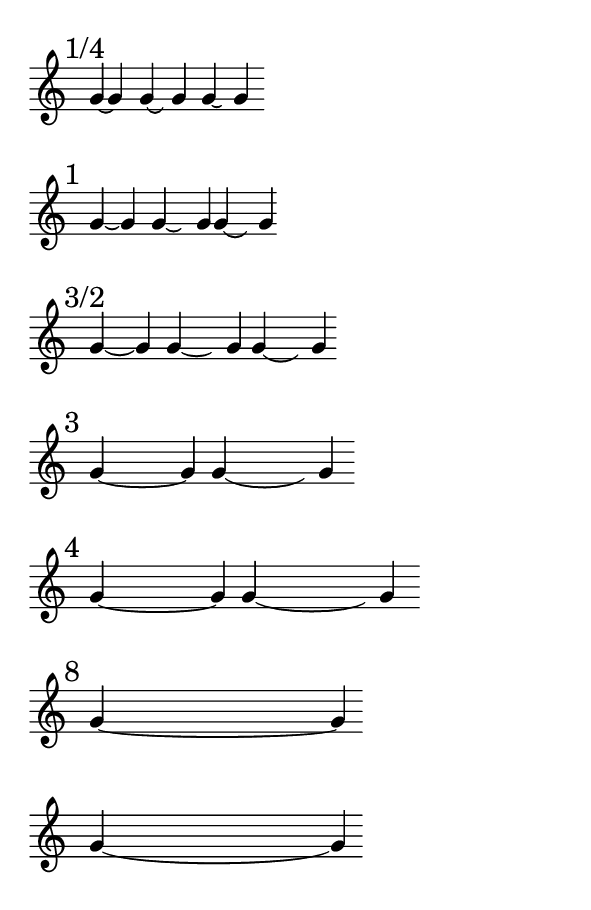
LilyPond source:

\version "2.16.2"

\paper { indent = 0  ragged-right = ##t paper-width = 10 \cm line-width = 9 \cm }

br = { \bar "" \break }

% #(set-global-staff-size 10)

\transpose d g

\new Staff \with { \remove Time_signature_engraver } { \time 9999/1 \set tieWaitForNote = ##t 
    \mark "1/4"
    d'4*1/4 ~ d'4
    \bar "" 
    <<
      {
        \once \override Tie #'control-points = 
        #'((0.731 . -1.8) (1.024 . -2.5) (1.948 . -2.5) (2.241 . -1.8))
        d'4 ~ \hideNotes d' \unHideNotes
      }
      \new Voice { 
        \once \override Stem #'extra-offset = #'(1.82 . 0)
        \once \override NoteHead #'extra-offset = #'(1.82 . 0) 
        d'4
      }
    >>
    \bar "" 
    <<
      {
        \once \override Tie #'control-points = 
        #'((0.981 . -1.6) (1.182 . -1.83) (1.679 . -1.83) (1.879 . -1.6))
        d'4 ~ \hideNotes d' \unHideNotes
      }
      \new Voice { 
        \once \override Stem #'extra-offset = #'(1.82 . 0)
        \once \override NoteHead #'extra-offset = #'(1.82 . 0) 
        d'4
      }
    >>
    \br 
    
    \mark "1"
    d'4 ~ d'4
    \bar "" 
    <<
      {
        \once \override Tie #'control-points = 
        #'((1.377 . -1.45) (1.692 . -1.85) (2.470 . -1.85) (2.785 . -1.45))
        d'4 ~ \hideNotes d' \unHideNotes
      }
      \new Voice { 
        \once \override Stem #'extra-offset = #'(3.00 . 0)
        \once \override NoteHead #'extra-offset = #'(3.00 . 0) 
        d'4
      }
    >>
    \bar "" 
    <<
      {
        \once \override Tie #'control-points = 
        #'((0.910 . -1.75) (1.398 . -2.5) (2.604 . -2.5) (3.092 . -1.75))
        d'4 ~ \hideNotes d' \unHideNotes
      }
      \new Voice { 
        \once \override Stem #'extra-offset = #'(3.00 . 0)
        \once \override NoteHead #'extra-offset = #'(3.00 . 0) 
        d'4
      }
    >>
    \br
    
    \mark "3/2"
    d'4 ~ s8 d'4
    \bar "" 
    <<
      {
        \once \override Tie #'control-points = 
        #'((1.419 . -1.4) (2.055 . -1.9) (3.626 . -1.9) (4.262 . -1.4))
        d'4*3/2 ~ \hideNotes d' \unHideNotes
      }
      \new Voice { 
        \once \override Stem #'extra-offset = #'(4.5 . 0)
        \once \override NoteHead #'extra-offset = #'(4.5 . 0) 
        d'4
      }
    >>
    \bar "" 
    <<
      {
        \once \override Tie #'control-points = 
        #'((1.127 . -1.65) (1.868 . -2.5) (3.700 . -2.5) (4.441 . -1.65))
        d'4*3/2 ~ \hideNotes d' \unHideNotes
      }
      \new Voice { 
        \once \override Stem #'extra-offset = #'(4.5 . 0)
        \once \override NoteHead #'extra-offset = #'(4.5 . 0) 
        d'4
      }
    >>
    \br
    
    \mark "3"
    d'4 ~ s2 d'4
    \bar "" 
    <<
      {
        \once \override Tie #'control-points = 
        #'((1.271 . -1.55) (2.566 . -2.7) (7.552 . -2.7) (8.847 . -1.55))
        d'4*3 ~ \hideNotes d' \unHideNotes
      }
      \new Voice { 
        \once \override Stem #'extra-offset = #'(9.00 . 0)
        \once \override NoteHead #'extra-offset = #'(9.00 . 0) 
        d'4
      }
    >>
    \br
    
    \mark "4"
    d'4 ~ s2. d'4
    \bar "" 
    <<
      {
        \once \override Tie #'control-points = 
        #'((1.328 . -1.5) (3.073 . -2.65) (10.367 . -2.65) (11.813 . -1.5))
        d'4*4 ~ \hideNotes d' \unHideNotes
      }
      \new Voice { 
        \once \override Stem #'extra-offset = #'(12.00 . 0)
        \once \override NoteHead #'extra-offset = #'(12.00 . 0) 
        d'4
      }
    >>
    \br
    
    \mark "8"
    d'4 ~ s1.. d'4
    \bar "" 
    \shape Tie #'((0.4 . 0.2)(1.4 . -0.3)(-1.7 . -0.3)(-0.7 . 0.25))
    d'4 ~ s1.. d'4
    \br
    
  }
